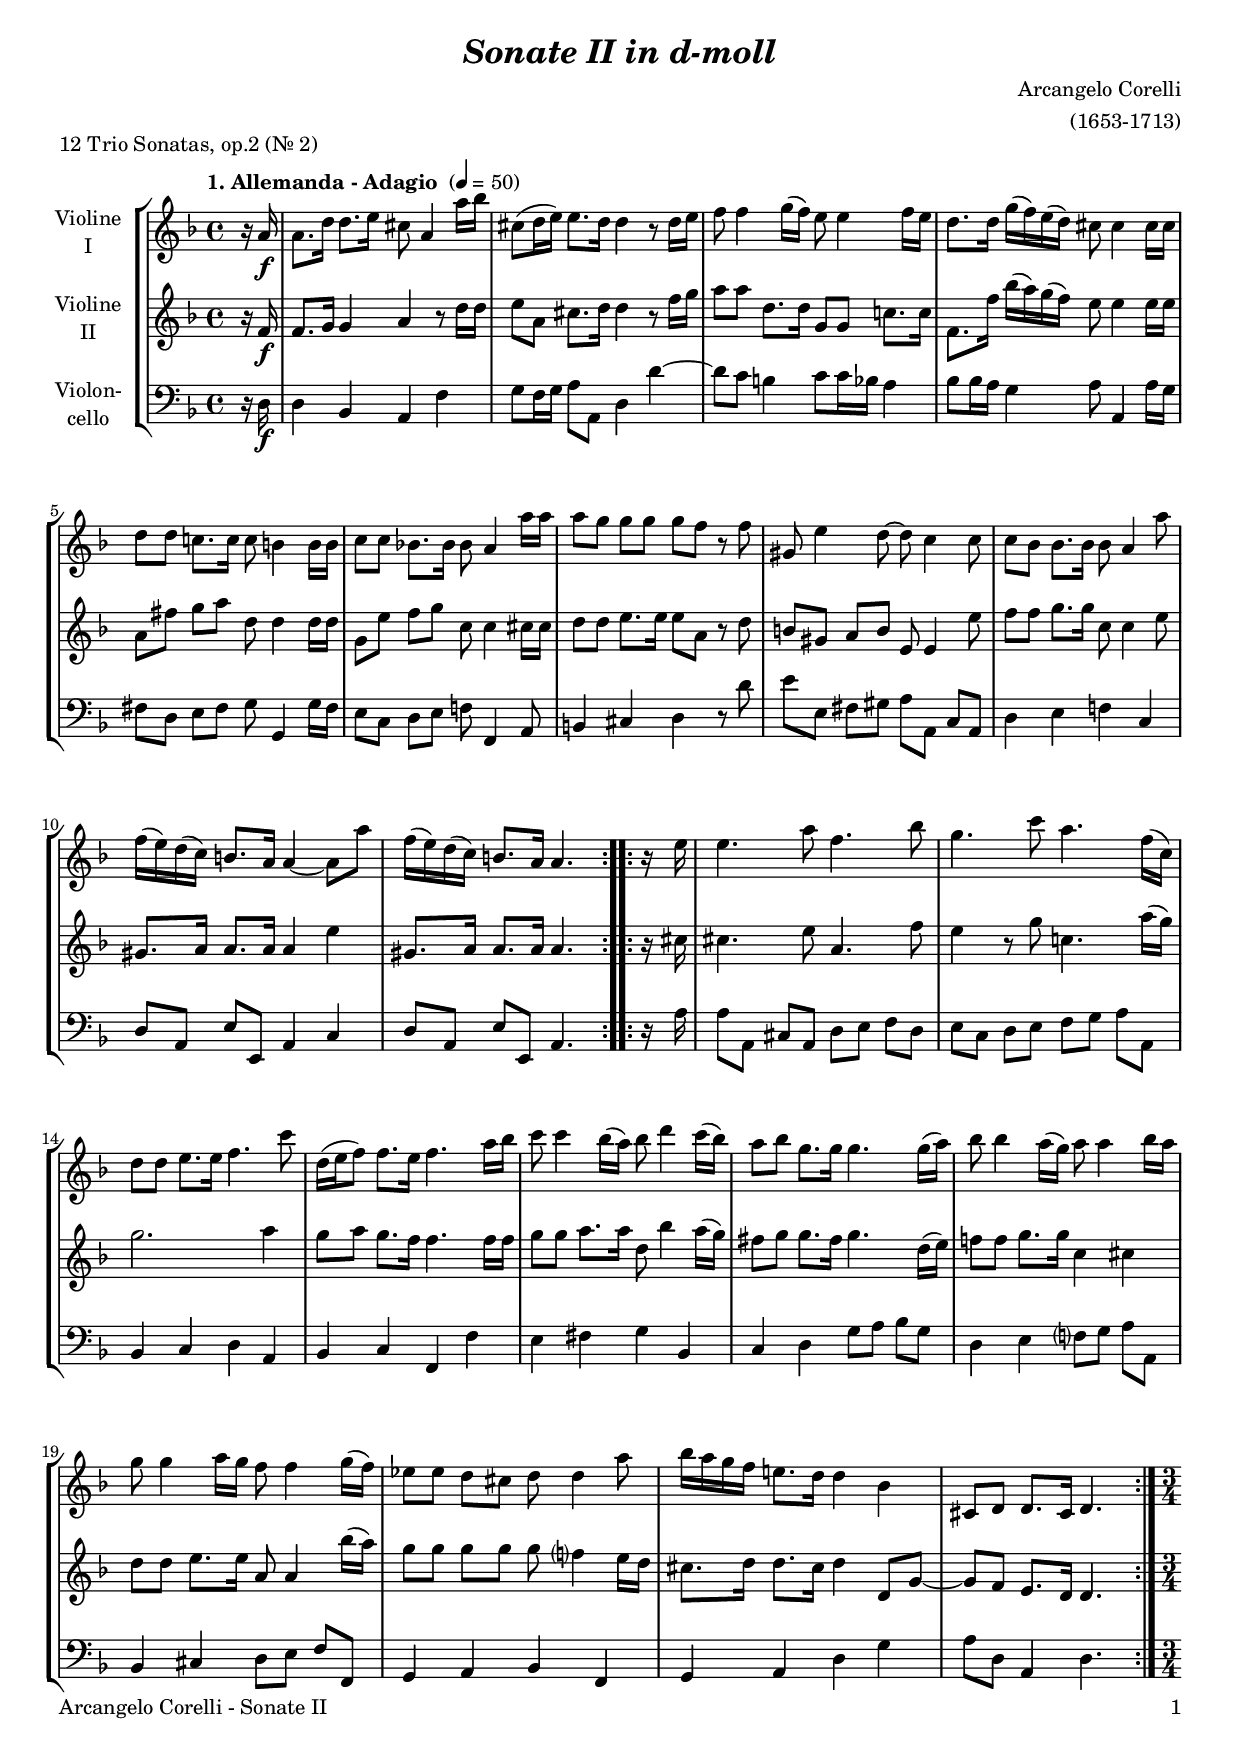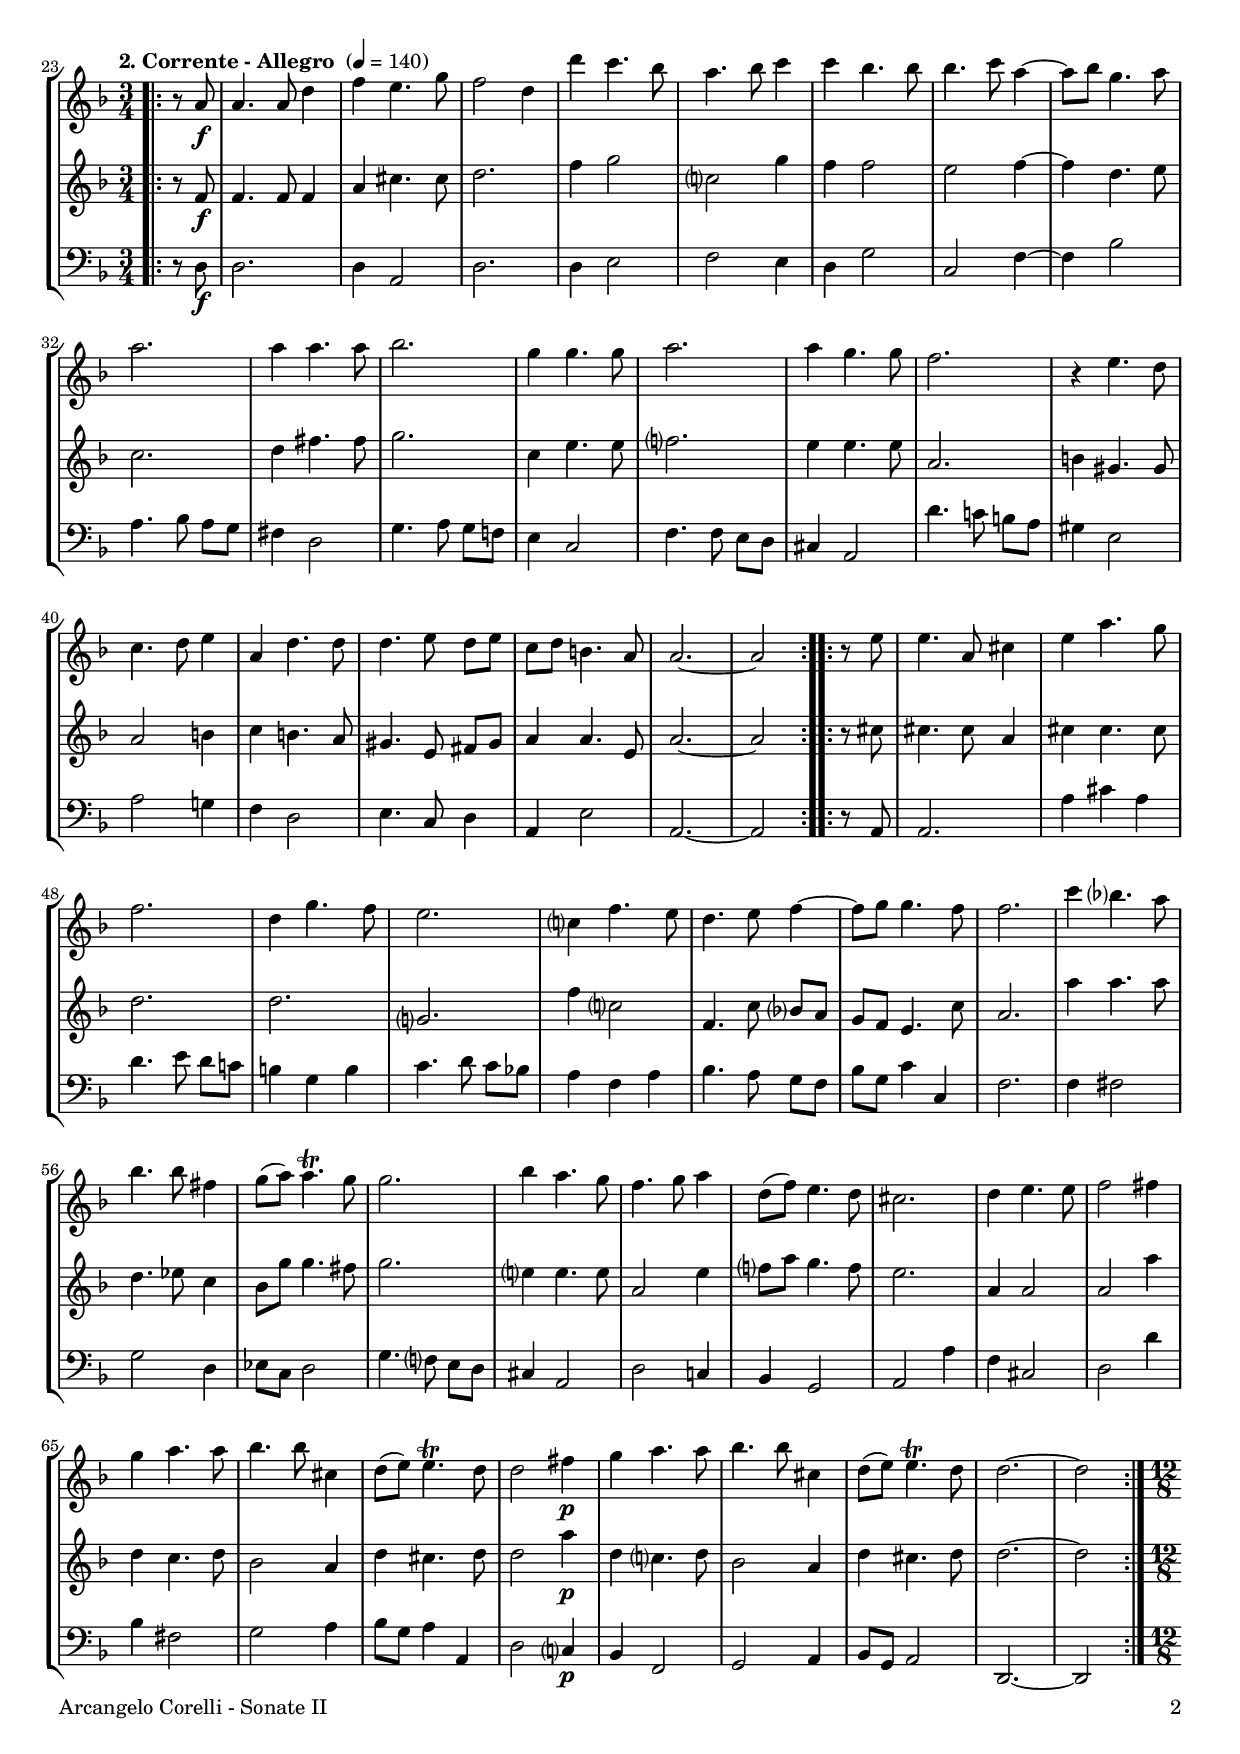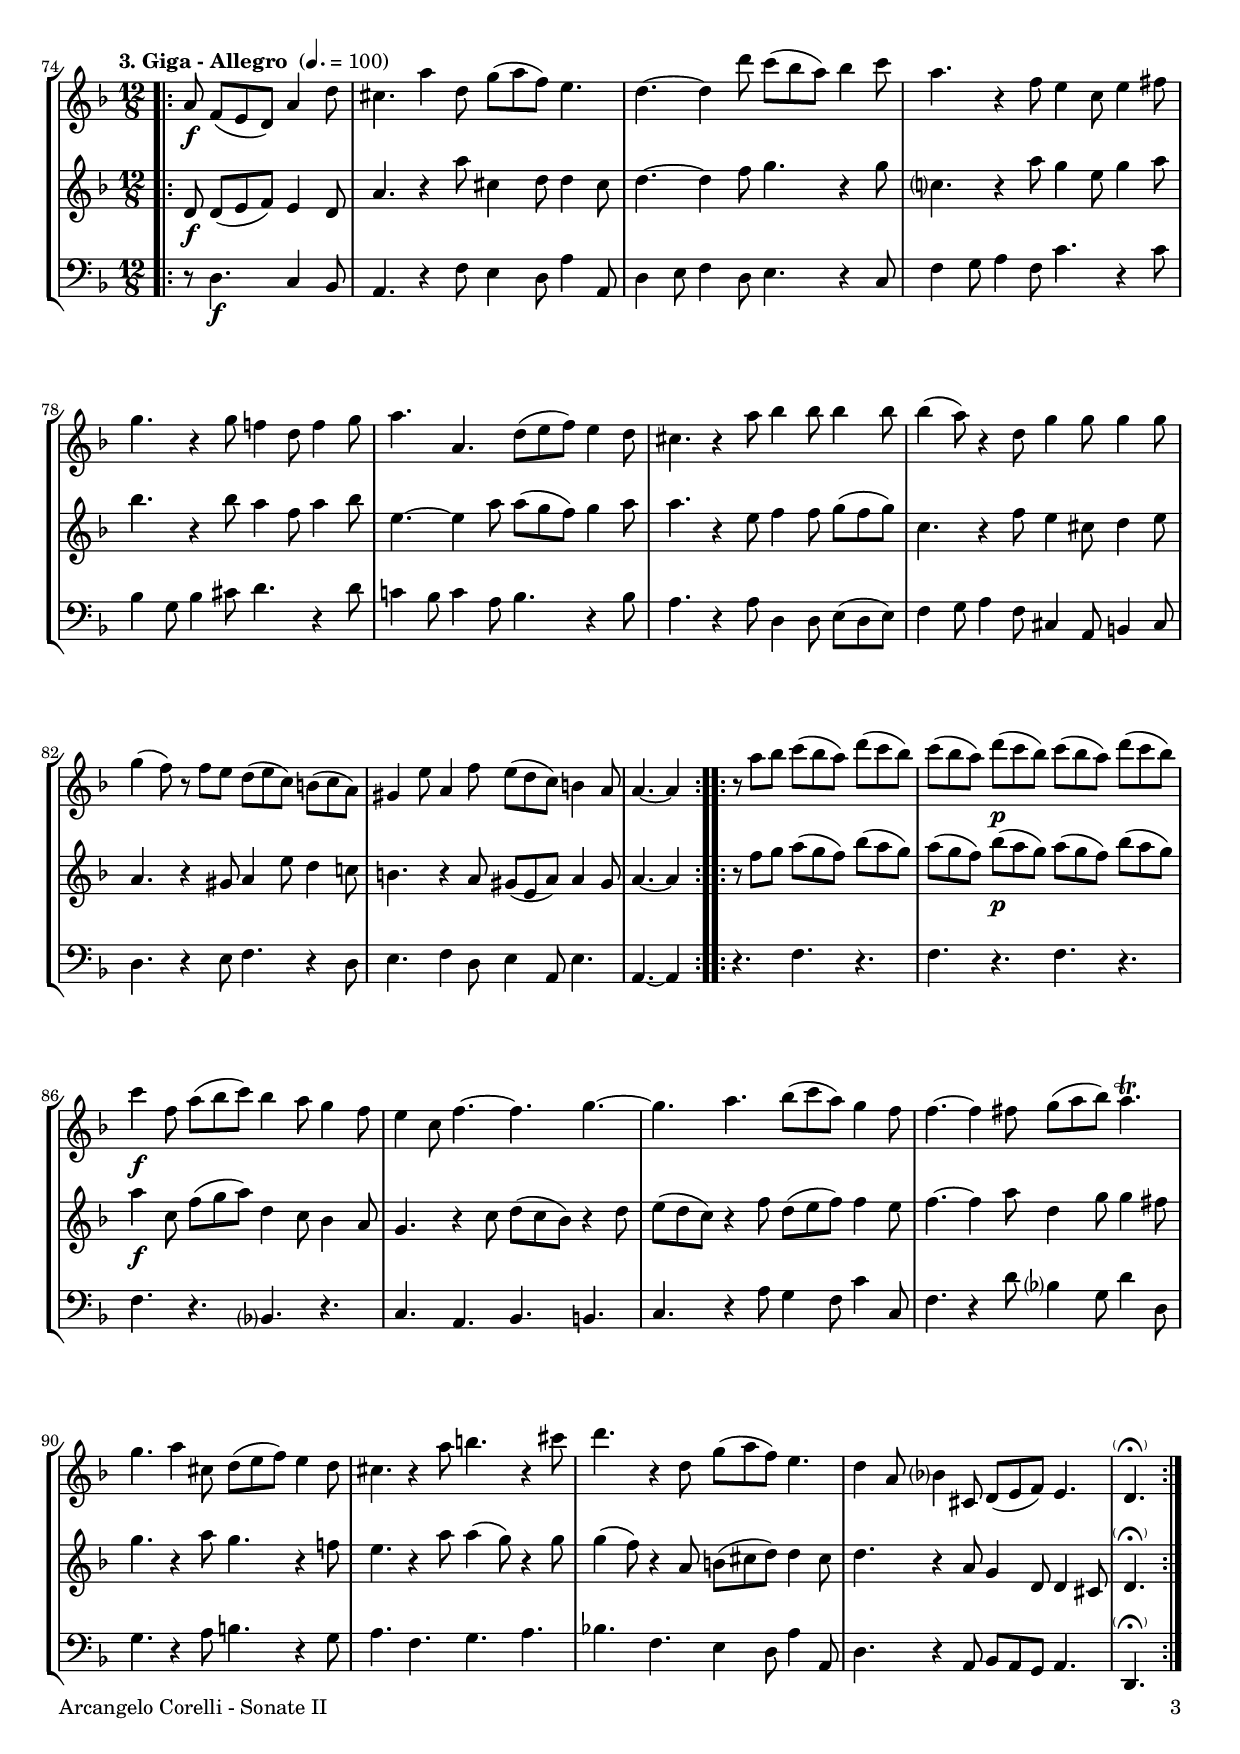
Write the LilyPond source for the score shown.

\version "2.20.2"
\include "deutsch.ly"
  
#(set-global-staff-size 18)

\header {
  title     = \markup \bold \italic "Sonate II in d-moll"
  composer  = "Arcangelo Corelli"
  arranger  = "(1653-1713)"
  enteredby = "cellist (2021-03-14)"
  piece     = "12 Trio Sonatas, op.2 (Nr. 2)"
}

voiceconsts = {
  \key d \minor
  \time 4/4
  \clef "treble"
% \numericTimeSignature
  \compressEmptyMeasures
  % Set default beaming for all staves
%  \set Timing.beamExceptions = #'()
%  \set Timing.baseMoment     = #(ly:make-moment 1 4)
%  \set Timing.beatStructure  = #'(1 1 1)
}

introa = {        \tempo "1. Allemanda - Adagio "   4=50 }
introb = { \break \tempo "2. Corrente - Allegro "   4=140 \time 3/4 }
introc = { \break \tempo "3. Giga - Allegro "      4.=100 \time 12/8 }

dcps = \markup { \italic "D.C. per"
		 \tiny \raise #1
		 \musicglyph #"scripts.segno" }
segn = \markup { \musicglyph #"scripts.segno" }

mivl = "violin"
miba = "cello"

va = \relative c'' {
  \voiceconsts

  \introa
  \repeat volta 2 {
    \partial 8 r16 a\f
    a8. d16 d8. e16 cis8 a4 a'16 b
    cis,8( d16 e) e8. d16 d4 r8 d16 e
    f8 f4 g16( f) e8 e4 f16 e

    d8. d16 g( f) e( d) cis8 cis4 cis16 cis
    d8 d c!8. c16 c8 h4 h16 h
    c8 c b!8. b16 b8 a4 a'16 a
    a8 g g[ g] g f r f
    gis, e'4 d8~ d c4 c8

    c b b8. b16 b8 a4 a'8
    f16( e) d( c) h8. a16 a4~ a8 a'
    f16( e) d( c) h8. a16 a4.
  }
  \repeat volta 2 {
    r16 e'

    e4. a8 f4. b8
    g4. c8 a4. f16( c)
    d8 d e8. e16 f4. c'8
    d,16( e f8) f8. e16 f4. a16 b

    c8 c4 b16( a) b8 d4 c16( b)
    a8 b g8. g16 g4. g16( a)
    b8 b4 a16( g) a8 a4 b16 a
    g8 g4 a16 g f8 f4 g16( f)

    es8 es d[ cis] d d4 a'8
    b16 a g f e!8. d16 d4 b
    \partial 8*7 cis,8 d d8. cis16 d4.
  }

  \introb
  \repeat volta 2 {
    \partial 4 r8 a'\f
    a4. a8 d4
    f e4. g8
    f2 d4
    d' c4. b8
    a4. b8 c4
    c b4. b8
    b4. c8 a4~
    a8 b g4. a8

    a2.
    a4 a4. a8
    b2.
    g4 g4. g8
    a2.
    a4 g4. g8
    f2.
    r4 e4. d8

    c4. d8 e4
    a, d4. d8
    d4. e8 d[ e]
    c d h4. a8
    a2.~
    a2
  }
  \repeat volta 2 {
    r8 e' e4. a,8 cis4
    e a4. g8
    f2.

    d4 g4. f8
    e2.
    c?4 f4. e8
    d4. e8 f4~
    f8 g g4. f8
    f2.
    c'4 b?4. a8
    b4. b8 fis4
    g8( a) a4.\trill g8

    g2.
    b4 a4. g8
    f4. g8 a4
    d,8( f) e4. d8
    cis2.
    d4 e4. e8
    f2 fis4
    g a4. a8

    b4. b8 cis,4
    d8( e) e4.\trill d8
    d2 fis4\p
    g a4. a8
    b4. b8 cis,4
    d8( e) e4.\trill d8
    d2.~
    \partial 2 d2
  }

  \introc
  \repeat volta 2 {
    \partial 8*7 a8\f f( e d) a'4 d8
    cis4. a'4 d,8 g( a f) e4.
    d4.~ d4 d'8 c( b a) b4 c8
    a4. r4 f8 e4 c8 e4 fis8
    
    g4. r4 g8 f!4 d8 f4 g8
    a4. a, d8( e f) e4 d8
    cis4. r4 a'8 b4 b8 b4 b8

    b4( a8) r4 d,8 g4 g8 g4 g8
    g4( f8) r f e d( e c) h( c a)
    gis4 e'8 a,4 f'8 e( d c) h4 a8
    a4.~ a4
  }
  \repeat volta 2 {
    \partial 8*9 r8 a' b c( b a) d( c b)
    c( b a) d(\p c b) c( b a) d( c b)
    c4\f f,8 a( b c) b4 a8 g4 f8
    e4 c8 f4.~ f g~

    g a b8( c a) g4 f8
    f4.~ f4 fis8 g( a b) a4.\trill
    g a4 cis,8 d( e f) e4 d8
    cis4. r4 a'8 h4. r4 cis8

    d4. r4 d,8 g( a f) e4.
    d4 a8 b?4 cis,8 d( e f) e4.
    d\parenthesize\fermata
  }
}

vb = \relative c' {
  \voiceconsts

  \introa
  \repeat volta 2 {
    \partial 8 r16 f\f
    f8. g16 g4 a r8 d16 d
    e8 a, cis8. d16 d4 r8 f16 g
    a8 a d,8. d16 g,8 g c!8. c16

    f,8. f'16 b( a) g( f) e8 e4 e16 e
    a,8 fis' g[ a] d, d4 d16 d
    g,8 e' f[ g] c, c4 cis16 cis
    d8 d e8. e16 e8 a, r d
    h gis a[ h] e, e4 e'8
    
    f f g8. g16 c,8 c4 e8
    gis,8. a16 a8. a16 a4 e'
    gis,8. a16 a8. a16 a4.
  }
  \repeat volta 2 {
    r16 cis

    cis4. e8 a,4. f'8
    e4 r8 g c,!4. a'16( g)
    g2. a4
    g8 a g8. f16 f4. f16 f

    g8 g a8. a16 d,8 b'4 a16( g)
    fis8 g g8. fis16 g4. d16( e)
    f!8 f g8. g16 c,4 cis
    d8 d e8. e16 a,8 a4 b'16( a)

    g8 g g[ g] g f?4 e16 d
    cis8. d16 d8. cis16 d4 d,8 g~
    \partial 8*7 g f e8. d16 d4.
  }

  \introb
  \repeat volta 2 {
    \partial 4 r8 f\f
    f4. f8 f4
    a4 cis4. cis8
    d2.
    f4 g2
    c,? g'4
    f f2
    e f4~
    f d4. e8

    c2.
    d4 fis4. fis8
    g2.
    c,4 e4. e8
    f?2.
    e4 e4. e8
    a,2.
    h4 gis4. gis8

    a2 h4
    c h4. a8
    gis4. e8 fis[ gis]
    a4 a4. e8
    a2.~
    a2
  }
  \repeat volta 2 {
    r8 cis
    cis4. cis8 a4
    cis4 cis4. cis8
    d2.

    d
    g,?
    f'4 c?2
    f,4. c'8 b?[ a]
    g f e4. c'8
    a2.
    a'4 a4. a8
    d,4. es8 c4
    b8 g'  g4. fis8

    g2.
    e?4 e4. e8
    a,2 e'4
    f?8 a g4. f8
    e2.
    a,4 a2
    a a'4
    d, c4. d8

    b2 a4
    d cis4. d8
    d2 a'4\p
    d, c?4. d8
    b2 a4
    d cis4. d8
    d2.~
    \partial 2 d2
  }  

  \introc
  \repeat volta 2 {
    \partial 8*7 d,8\f d( e f) e4 d8
    a'4. r4 a'8 cis,4 d8 d4 cis8
    d4.~ d4 f8 g4. r4 g8
    c,?4. r4 a'8 g4 e8 g4 a8

    b4. r4 b8 a4 f8 a4 b8
    e,4.~ e4 a8 a( g f) g4 a8
    a4. r4 e8 f4 f8 g( f g)

    c,4. r4 f8 e4 cis8 d4 e8
    a,4. r4 gis8 a4 e'8 d4 c!8
    h4. r4 a8 gis( e a) a4 gis8
    a4.~ a4
  }
  \repeat volta 2 {
    \partial 8*9 r8 f'8 g a( g f) b( a g)
    a( g f) b(\p a g) a( g f) b( a g)
    a4\f c,8 f( g a) d,4 c8 b4 a8
    g4. r4 c8 d( c b) r4 d8

    e( d c) r4 f8 d8( e f) f4 e8
    f4.~ f4 a8 d,4 g8 g4 fis8
    g4. r4 a8 g4. r4 f!8
    e4. r4 a8 a4( g8) r4 g8

    g4( f8) r4 a,8 h( cis d) d4 cis8
    d4. r4 a8 g4 d8 d4 cis8
    d4.\parenthesize\fermata
  }
}

vc = \relative c {
  \voiceconsts
  \clef "bass"

  \introa
  \repeat volta 2 {
    \partial 8 r16 d\f
    d4 b a f'
    g8 f16 g a8 a, d4 d'~
    d8 c h4 c8 c16 b a4

    b8 b16 a g4 a8 a,4 a'16 g
    fis8 d e[ fis] g g,4 g'16 fis
    e8 c d[ e] f! f,4 a8
    h4 cis d r8 d'
    e e, fis[ gis] a a, c[ a]

    d4 e f! c
    d8 a e'[ e,] a4 c
    d8 a e'[ e,] a4.
  }
  \repeat volta 2 {
    r16 a'

    a8 a, cis[ a] d e f[ d]
    e c d[ e] f g a[ a,]
    b4 c d a
    b c f, f'

    e fis g b,
    c d g8 a b[ g]
    d4 e f?8 g a[ a,]
    b4 cis d8 e f[ f,]

    g4 a b f
    g a d g
    \partial 8*7 a8 d, a4 d4.
  }

  \introb
  \repeat volta 2 {
    \partial 4 r8 d\f
    d2.
    d4 a2
    d2.
    d4 e2
    f e4
    d g2
    c, f4~
    f b2

    a4. b8 a[ g]
    fis4 d2
    g4. a8 g[ f!]
    e4 c2
    f4. f8 e[ d]
    cis4 a2
    d'4. c!8 h[ a]
    gis4 e2

    a g!4
    f d2
    e4. c8 d4
    a e'2
    a,2.~
    a2
  }
  \repeat volta 2 {
    r8 a
    a2.
    a'4 cis a
    d4. e8 d[ c!]

    h4 g h
    c4. d8 c[ b!]
    a4 f a
    b4. a8 g[ f]
    b g c4 c,
    f2.
    f4 fis2
    g d4
    es8 c d2

    g4. f?8 e[ d]
    cis4 a2
    d c!4
    b g2
    a a'4
    f cis2
    d d'4
    b fis2

    g a4
    b8 g a4 a,
    d2 c?4\p
    b f2
    g a4
    b8 g a2
    d,2.~
    \partial 2 d2
  }  

  \introc
  \repeat volta 2 {
    \partial 8*7 r8 d'4.\f c4 b8
    a4. r4 f'8 e4 d8 a'4 a,8
    d4 e8 f4 d8 e4. r4 c8
    f4 g8 a4 f8 c'4. r4 c8

    b4 g8 b4 cis8 d4. r4 d8
    c!4 b8 c4 a8 b4. r4 b8
    a4. r4 a8 d,4 d8 e( d e)

    f4 g8 a4 f8 cis4 a8 h4 cis8
    d4. r4 e8 f4. r4 d8
    e4. f4 d8 e4 a,8 e'4.
    a,4.~ a4
  }
  \repeat volta 2 {
    \partial 8*9 r4. f' r
    f r f r
    f r b,? r
    c a b h

    c r4 a'8 g4 f8 c'4 c,8
    f4. r4 d'8 b?4 g8 d'4 d,8
    g4. r4 a8 h4. r4 g8
    a4. f g a

    b! f e4 d8 a'4 a,8
    d4. r4 a8 b a g a4.
    d,\parenthesize\fermata
  }
}


music = \new StaffGroup <<
      \new Staff {
	\set Staff.midiInstrument = \mivl
	\set Staff.instrumentName = \markup \center-column { "Violine" "I" }
	\transpose d d { \va }
      }
      
      \new Staff {
	\set Staff.midiInstrument = \mivl
	\set Staff.instrumentName = \markup \center-column { "Violine" "II" }
	\transpose d d { \vb }
      }
      
      \new Staff {
	\set Staff.midiInstrument = \miba
	\set Staff.instrumentName = \markup \center-column { "Violon-" "cello" }
	\transpose d d { \vc }
      }
>>

\book {
   \paper {
    print-page-number = ##t
    print-first-page-number = ##t
    ragged-last-bottom = ##f
    oddHeaderMarkup = \markup \null
    evenHeaderMarkup = \markup \null
    oddFooterMarkup = \markup {
      \fill-line {
        \on-the-fly #print-page-number-check-first
        "Arcangelo Corelli - Sonate II" \fromproperty #'page:page-number-string
      }
    }
    evenFooterMarkup = \oddFooterMarkup
  } \score {
    \music
    \layout {}
  }

  \score {
    \unfoldRepeats \music

    \midi {
      \context {
        \Score
      }
    }
  }
}